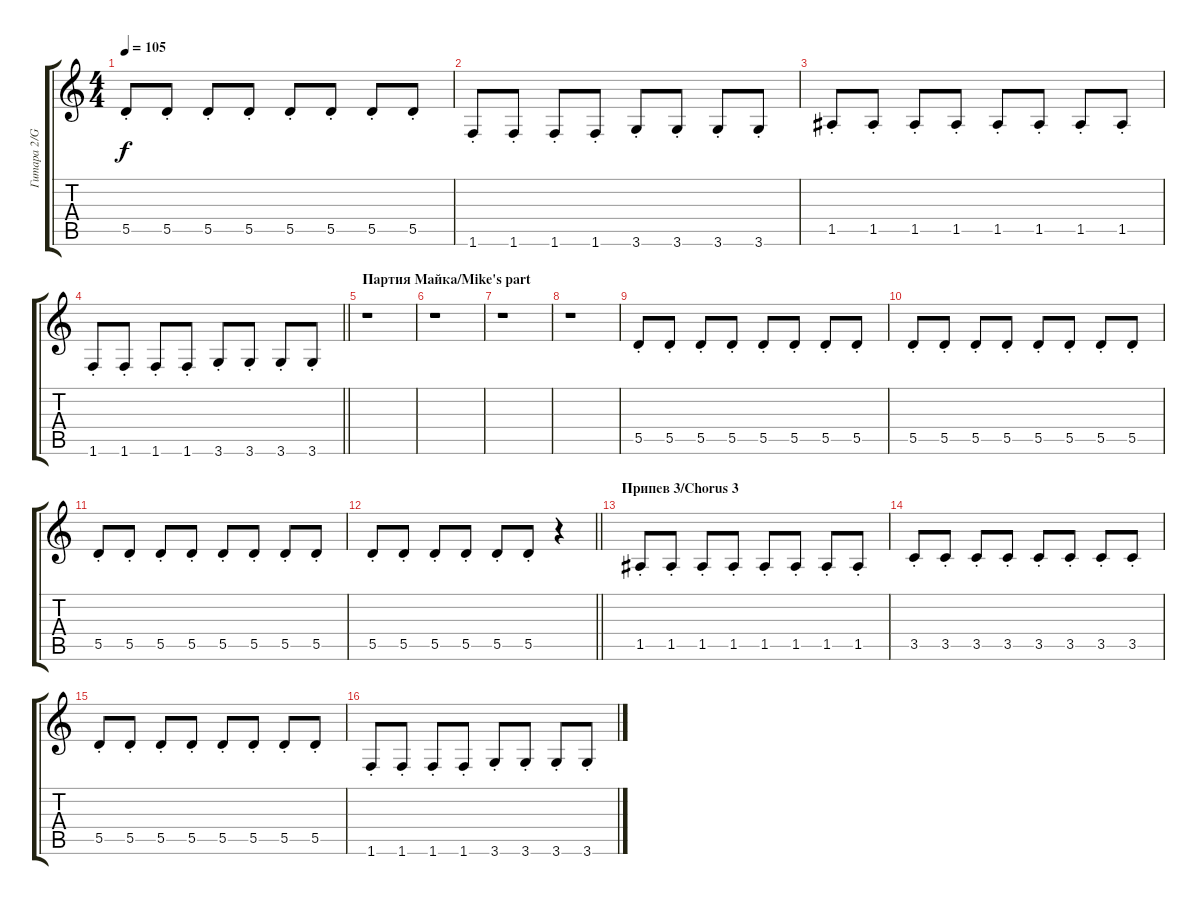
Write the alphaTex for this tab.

\track ("Гитара 2/Guitar 2" "Гитара 2/G") {instrument overdrivenguitar}
\staff {score tabs}
\tuning (E4 B3 G3 D3 A2 E2) {hide}
\ts (4 4)
\tempo 105
\clef g2
\ks c
5.5{st}.8{dy f} 5.5{st}.8 5.5{st}.8 5.5{st}.8 5.5{st}.8 5.5{st}.8 5.5{st}.8 5.5{st}.8 |
1.6{st}.8 1.6{st}.8 1.6{st}.8 1.6{st}.8 3.6{st}.8 3.6{st}.8 3.6{st}.8 3.6{st}.8 |
1.5{st}.8 1.5{st}.8 1.5{st}.8 1.5{st}.8 1.5{st}.8 1.5{st}.8 1.5{st}.8 1.5{st}.8 |
\barLineRight lightlight
1.6{st}.8 1.6{st}.8 1.6{st}.8 1.6{st}.8 3.6{st}.8 3.6{st}.8 3.6{st}.8 3.6{st}.8 |
\section ("" "Партия Майка/Mike's part")
r.1 |
r.1 |
r.1 |
r.1 |
5.5{st}.8 5.5{st}.8 5.5{st}.8 5.5{st}.8 5.5{st}.8 5.5{st}.8 5.5{st}.8 5.5{st}.8 |
5.5{st}.8 5.5{st}.8 5.5{st}.8 5.5{st}.8 5.5{st}.8 5.5{st}.8 5.5{st}.8 5.5{st}.8 |
5.5{st}.8 5.5{st}.8 5.5{st}.8 5.5{st}.8 5.5{st}.8 5.5{st}.8 5.5{st}.8 5.5{st}.8 |
\barLineRight lightlight
5.5{st}.8 5.5{st}.8 5.5{st}.8 5.5{st}.8 5.5{st}.8 5.5{st}.8 r.4 |
\section ("" "Припев 3/Chorus 3")
1.5{st}.8 1.5{st}.8 1.5{st}.8 1.5{st}.8 1.5{st}.8 1.5{st}.8 1.5{st}.8 1.5{st}.8 |
3.5{st}.8 3.5{st}.8 3.5{st}.8 3.5{st}.8 3.5{st}.8 3.5{st}.8 3.5{st}.8 3.5{st}.8 |
5.5{st}.8 5.5{st}.8 5.5{st}.8 5.5{st}.8 5.5{st}.8 5.5{st}.8 5.5{st}.8 5.5{st}.8 |
1.6{st}.8 1.6{st}.8 1.6{st}.8 1.6{st}.8 3.6{st}.8 3.6{st}.8 3.6{st}.8 3.6{st}.8
